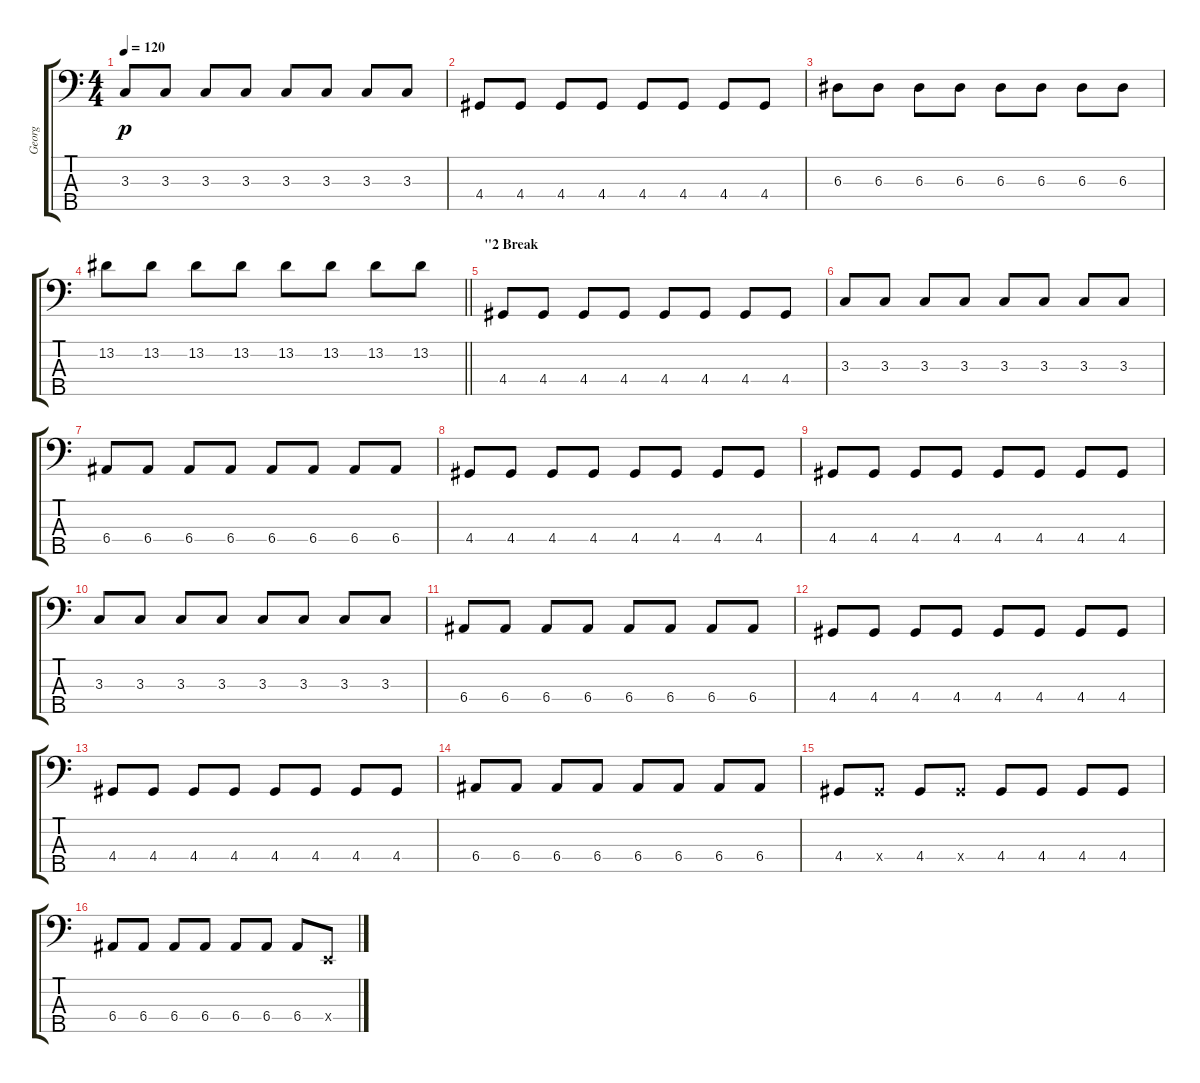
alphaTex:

\track ("Georg" "Georg") {instrument electricbassfinger}
\staff {score tabs}
\tuning (G2 D2 A1 E1 B0) {hide}
\ts (4 4)
\tempo 120
\clef f4
\ks c
3.3.8{dy p} 3.3.8 3.3.8 3.3.8 3.3.8 3.3.8 3.3.8 3.3.8 |
4.4.8 4.4.8 4.4.8 4.4.8 4.4.8 4.4.8 4.4.8 4.4.8 |
6.3.8 6.3.8 6.3.8 6.3.8 6.3.8 6.3.8 6.3.8 6.3.8 |
\barLineRight lightlight
13.2.8 13.2.8 13.2.8 13.2.8 13.2.8 13.2.8 13.2.8 13.2.8 |
\section ("" "\"2 Break")
4.4.8 4.4.8 4.4.8 4.4.8 4.4.8 4.4.8 4.4.8 4.4.8 |
3.3.8 3.3.8 3.3.8 3.3.8 3.3.8 3.3.8 3.3.8 3.3.8 |
6.4.8 6.4.8 6.4.8 6.4.8 6.4.8 6.4.8 6.4.8 6.4.8 |
4.4.8 4.4.8 4.4.8 4.4.8 4.4.8 4.4.8 4.4.8 4.4.8 |
4.4.8 4.4.8 4.4.8 4.4.8 4.4.8 4.4.8 4.4.8 4.4.8 |
3.3.8 3.3.8 3.3.8 3.3.8 3.3.8 3.3.8 3.3.8 3.3.8 |
6.4.8 6.4.8 6.4.8 6.4.8 6.4.8 6.4.8 6.4.8 6.4.8 |
4.4.8 4.4.8 4.4.8 4.4.8 4.4.8 4.4.8 4.4.8 4.4.8 |
4.4.8 4.4.8 4.4.8 4.4.8 4.4.8 4.4.8 4.4.8 4.4.8 |
6.4.8 6.4.8 6.4.8 6.4.8 6.4.8 6.4.8 6.4.8 6.4.8 |
4.4.8 4.4{x}.8 4.4.8 4.4{x}.8 4.4.8 4.4.8 4.4.8 4.4.8 |
6.4.8 6.4.8 6.4.8 6.4.8 6.4.8 6.4.8 6.4.8 0.4{x}.8
